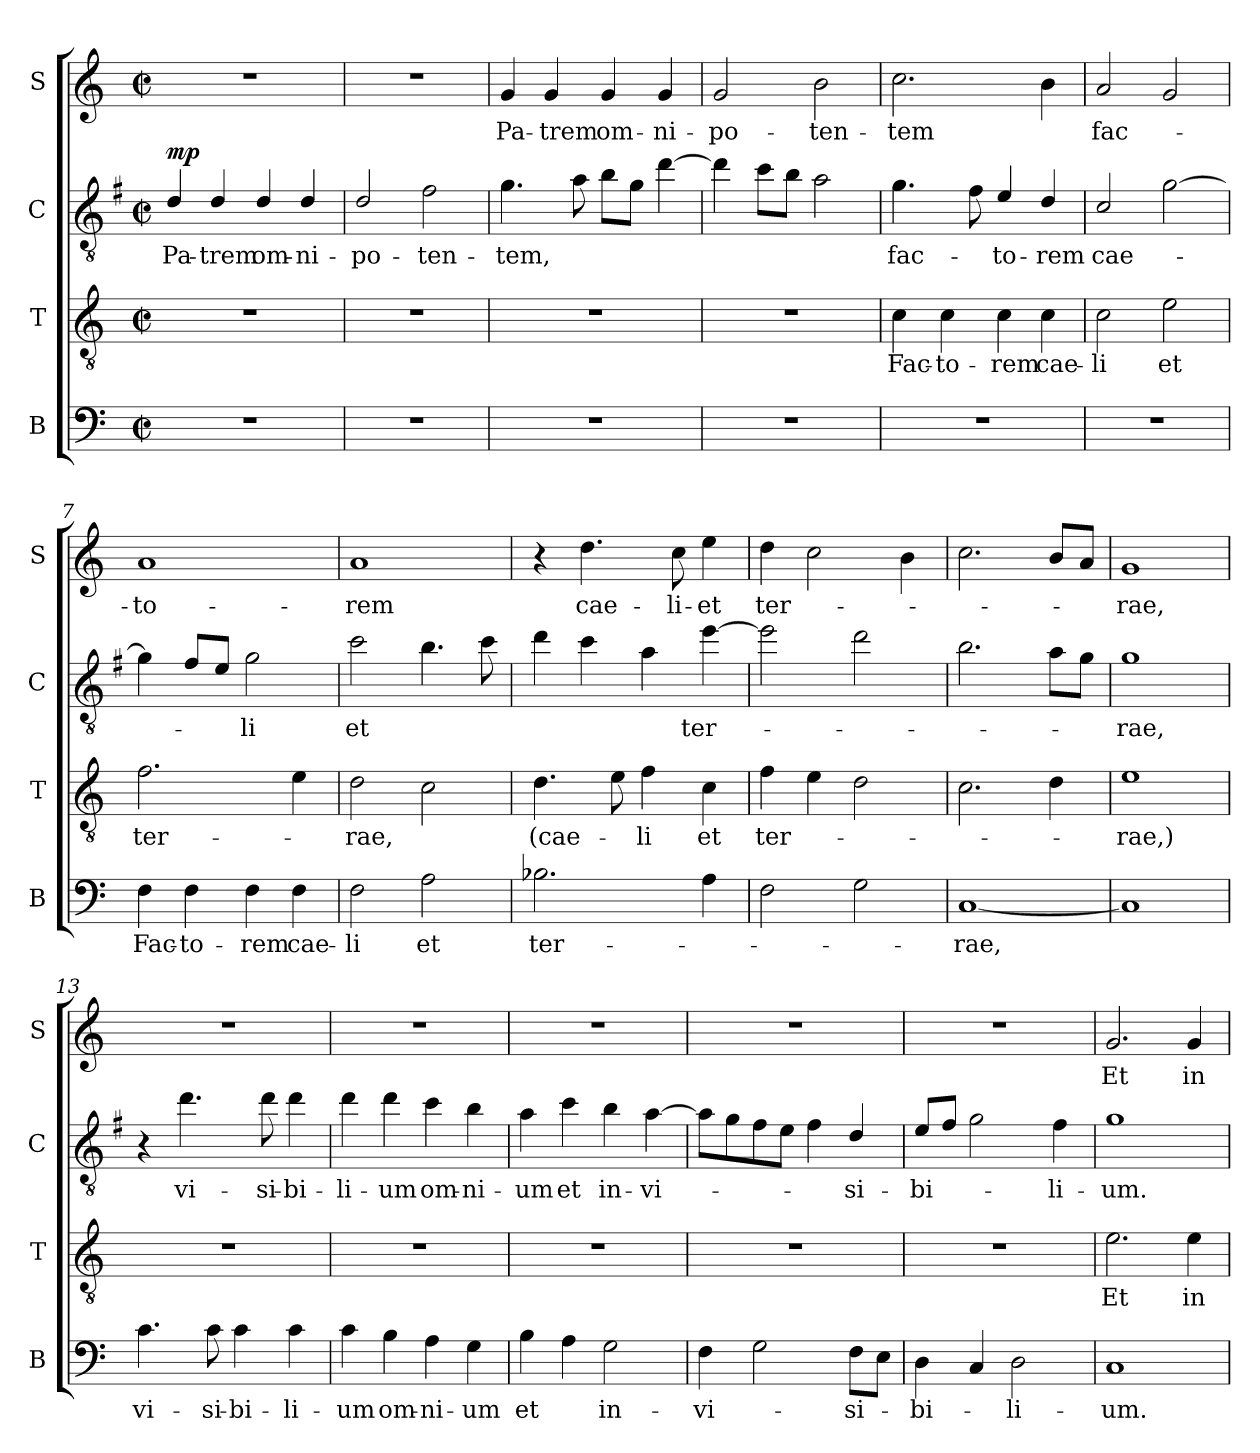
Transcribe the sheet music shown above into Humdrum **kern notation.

**kern	**text	**kern	**text	**kern	**text	**dynam	**kern	**text
*part4	*part4	*part3	*part3	*part2	*part2	*part2	*part1	*part1
*staff4	*staff4	*staff3	*staff3	*staff2	*staff2	*staff2	*staff1	*staff1
*I"B	*	*I"T	*	*I"C	*	*	*I"S	*
*I'B	*	*I'T	*	*I'C	*	*	*I'S	*
*clefF4	*	*clefGv2	*	*clefGv2	*	*	*clefG2	*
*	*	*	*	*ITrd4c7	*	*	*	*
*k[]	*	*k[]	*	*k[]	*	*	*k[]	*
*M2/2	*	*M2/2	*	*M2/2	*	*	*M2/2	*
*met(c|)	*	*met(c|)	*	*met(c|)	*	*	*met(c|)	*
*MM112	*	*MM112	*	*MM112	*	*	*MM112	*
=1	=1	=1	=1	=1	=1	=1	=1	=1
!	!	!	!	!	!LO:LY:b	!LO:DY:b	!	!
1r	.	1r	.	4G/	Pa-	mp	1r	.
!	!	!	!	!	!LO:LY:b	!	!	!
.	.	.	.	4G/	-trem	.	.	.
!	!	!	!	!	!LO:LY:b	!	!	!
.	.	.	.	4G/	om-	.	.	.
!	!	!	!	!	!LO:LY:b	!	!	!
.	.	.	.	4G/	-ni-	.	.	.
=2	=2	=2	=2	=2	=2	=2	=2	=2
!	!	!	!	!	!LO:LY:b	!	!	!
1r	.	1r	.	2G/	-po-	.	1r	.
!	!	!	!	!	!LO:LY:b	!	!	!
.	.	.	.	2B\	-ten-	.	.	.
=3	=3	=3	=3	=3	=3	=3	=3	=3
!	!	!	!	!	!LO:LY:b	!	!	!LO:LY:b
1r	.	1r	.	4.c\	-tem,	.	4g/	Pa-
!	!	!	!	!	!	!	!	!LO:LY:b
.	.	.	.	.	.	.	4g/	-trem
.	.	.	.	8d\	.	.	.	.
!	!	!	!	!	!	!	!	!LO:LY:b
.	.	.	.	8e\L	.	.	4g/	om-
.	.	.	.	8c\J	.	.	.	.
!	!	!	!	!	!	!	!	!LO:LY:b
.	.	.	.	[4g\	.	.	4g/	-ni-
=4	=4	=4	=4	=4	=4	=4	=4	=4
!	!	!	!	!	!	!	!	!LO:LY:b
1r	.	1r	.	4g\]	.	.	2g/	-po-
.	.	.	.	8f\L	.	.	.	.
.	.	.	.	8e\J	.	.	.	.
!	!	!	!	!	!	!	!	!LO:LY:b
.	.	.	.	2d\	.	.	2b\	-ten-
=5	=5	=5	=5	=5	=5	=5	=5	=5
!	!	!	!LO:LY:b	!	!LO:LY:b	!	!	!LO:LY:b
1r	.	4c\	Fac-	4.c\	fac-	.	2.cc\	-tem
!	!	!	!LO:LY:b	!	!	!	!	!
.	.	4c\	-to-	.	.	.	.	.
.	.	.	.	8B\	.	.	.	.
!	!	!	!LO:LY:b	!	!LO:LY:b	!	!	!
.	.	4c\	-rem	4A/	-to-	.	.	.
!	!	!	!LO:LY:b	!	!LO:LY:b	!	!	!
.	.	4c\	cae-	4G/	-rem	.	4b\	.
!!LO:LB:g=z
=6	=6	=6	=6	=6	=6	=6	=6	=6
!	!	!	!LO:LY:b	!	!LO:LY:b	!	!	!LO:LY:b
1r	.	2c\	-li	2F/	cae-	.	2a/	fac-
!	!	!	!LO:LY:b	!	!	!	!	!
.	.	2e\	et	[2c\	.	.	2g/	.
=7	=7	=7	=7	=7	=7	=7	=7	=7
!	!LO:LY:b	!	!LO:LY:b	!	!	!	!	!LO:LY:b
4F\	Fac-	2.f\	ter-	4c\]	.	.	1a	-to-
!	!LO:LY:b	!	!	!	!	!	!	!
4F\	-to-	.	.	8B/L	.	.	.	.
.	.	.	.	8A/J	.	.	.	.
!	!LO:LY:b	!	!	!	!LO:LY:b	!	!	!
4F\	-rem	.	.	2c\	-li	.	.	.
!	!LO:LY:b	!	!	!	!	!	!	!
4F\	cae-	4e\	.	.	.	.	.	.
=8	=8	=8	=8	=8	=8	=8	=8	=8
!	!LO:LY:b	!	!LO:LY:b	!	!LO:LY:b	!	!	!LO:LY:b
2F\	-li	2d\	-rae,	2f\	et	.	1a	-rem
!	!LO:LY:b	!	!	!	!	!	!	!
2A\	et	2c\	.	4.e\	.	.	.	.
.	.	.	.	8f\	.	.	.	.
=9	=9	=9	=9	=9	=9	=9	=9	=9
!	!LO:LY:b	!	!LO:LY:b	!	!	!	!	!
2.B-X\	ter-	4.d\	(cae-	4g\	.	.	4r	.
!	!	!	!	!	!	!	!	!LO:LY:b
.	.	.	.	4f\	.	.	4.dd\	cae-
.	.	8e\	.	.	.	.	.	.
!	!	!	!LO:LY:b	!	!	!	!	!
.	.	4f\	-li	4d\	.	.	.	.
!	!	!	!	!	!	!	!	!LO:LY:b
.	.	.	.	.	.	.	8cc\	-li-
!	!	!	!LO:LY:b	!	!LO:LY:b	!	!	!LO:LY:b
4A\	.	4c\	et	[4a\	ter-	.	4ee\	-et
=10	=10	=10	=10	=10	=10	=10	=10	=10
!	!	!	!LO:LY:b	!	!	!	!	!LO:LY:b
2F\	.	4f\	ter-	2a\]	.	.	4dd\	ter-
.	.	4e\	.	.	.	.	2cc\	.
2G\	.	2d\	.	2g\	.	.	.	.
.	.	.	.	.	.	.	4b\	.
=11	=11	=11	=11	=11	=11	=11	=11	=11
!	!LO:LY:b	!	!	!	!	!	!	!
[1C	-rae,	2.c\	.	2.e\	.	.	2.cc\	.
.	.	4d\	.	8d\L	.	.	8b/L	.
.	.	.	.	8c\J	.	.	8a/J	.
=12	=12	=12	=12	=12	=12	=12	=12	=12
!	!	!	!LO:LY:b	!	!LO:LY:b	!	!	!LO:LY:b
1C]	.	1e	-rae,)	1c	-rae,	.	1g	-rae,
!!LO:PB:g=z
=13	=13	=13	=13	=13	=13	=13	=13	=13
!	!LO:LY:b	!	!	!	!	!	!	!
4.c\	vi-	1r	.	4r	.	.	1r	.
!	!	!	!	!	!LO:LY:b	!	!	!
.	.	.	.	4.g\	vi-	.	.	.
!	!LO:LY:b	!	!	!	!	!	!	!
8c\	-si-	.	.	.	.	.	.	.
!	!LO:LY:b	!	!	!	!	!	!	!
4c\	-bi-	.	.	.	.	.	.	.
!	!	!	!	!	!LO:LY:b	!	!	!
.	.	.	.	8g\	-si-	.	.	.
!	!LO:LY:b	!	!	!	!LO:LY:b	!	!	!
4c\	-li-	.	.	4g\	-bi-	.	.	.
=14	=14	=14	=14	=14	=14	=14	=14	=14
!	!LO:LY:b	!	!	!	!LO:LY:b	!	!	!
4c\	-um	1r	.	4g\	-li-	.	1r	.
!	!LO:LY:b	!	!	!	!LO:LY:b	!	!	!
4B\	om-	.	.	4g\	-um	.	.	.
!	!LO:LY:b	!	!	!	!LO:LY:b	!	!	!
4A\	-ni-	.	.	4f\	om-	.	.	.
!	!LO:LY:b	!	!	!	!LO:LY:b	!	!	!
4G\	-um	.	.	4e\	-ni-	.	.	.
=15	=15	=15	=15	=15	=15	=15	=15	=15
!	!LO:LY:b	!	!	!	!LO:LY:b	!	!	!
4B\	et	1r	.	4d\	-um	.	1r	.
!	!	!	!	!	!LO:LY:b	!	!	!
4A\	.	.	.	4f\	et	.	.	.
!	!LO:LY:b	!	!	!	!LO:LY:b	!	!	!
2G\	in-	.	.	4e\	in-	.	.	.
!	!	!	!	!	!LO:LY:b	!	!	!
.	.	.	.	[4d\	-vi-	.	.	.
=16	=16	=16	=16	=16	=16	=16	=16	=16
!	!LO:LY:b	!	!	!	!	!	!	!
4F\	-vi-	1r	.	8d\L]	.	.	1r	.
.	.	.	.	8c\	.	.	.	.
2G\	.	.	.	8B\	.	.	.	.
.	.	.	.	8A\J	.	.	.	.
.	.	.	.	4B\	.	.	.	.
!	!LO:LY:b	!	!	!	!LO:LY:b	!	!	!
8F\L	-si-	.	.	4G/	-si-	.	.	.
8E\J	.	.	.	.	.	.	.	.
=17	=17	=17	=17	=17	=17	=17	=17	=17
!	!LO:LY:b	!	!	!	!LO:LY:b	!	!	!
4D\	-bi-	1r	.	8A/L	-bi-	.	1r	.
.	.	.	.	8B/J	.	.	.	.
4C/	.	.	.	2c\	.	.	.	.
!	!LO:LY:b	!	!	!	!	!	!	!
2D\	-li-	.	.	.	.	.	.	.
!	!	!	!	!	!LO:LY:b	!	!	!
.	.	.	.	4B\	-li-	.	.	.
=18	=18	=18	=18	=18	=18	=18	=18	=18
!	!LO:LY:b	!	!LO:LY:b	!	!LO:LY:b	!	!	!LO:LY:b
1C	-um.	2.e\	Et	1c	-um.	.	2.g/	Et
!	!	!	!LO:LY:b	!	!	!	!	!LO:LY:b
.	.	4e\	in	.	.	.	4g/	in
=	=	=	=	=	=	=	=	=
*-	*-	*-	*-	*-	*-	*-	*-	*-
